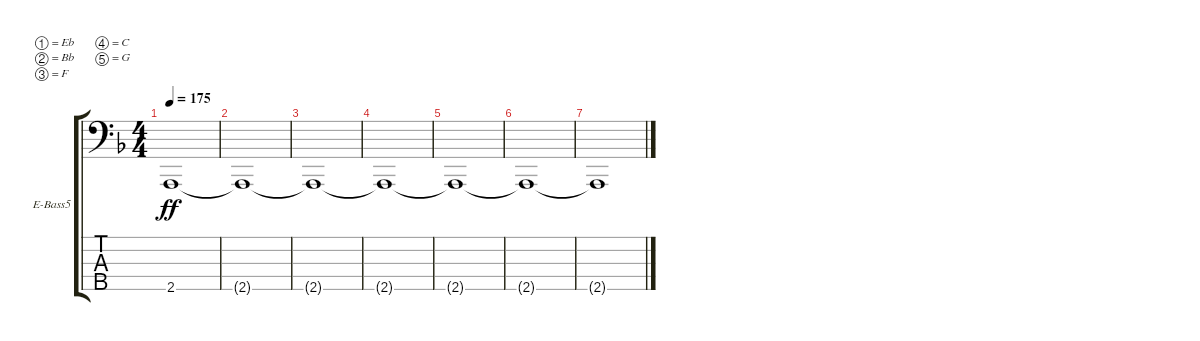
\defaultSystemsLayout 4
\bracketExtendMode groupsimilarinstruments
\firstSystemTrackNameOrientation horizontal
\otherSystemsTrackNameOrientation horizontal
\track ("Electric Bass" "E-Bass5") {instrument electricbassfinger}
\staff {score tabs}
\tuning (Eb2 Bb1 F1 C1 G0)
\ts (4 4)
\tempo 175
\clef f4
\ks f
2.5{t}.1{dy ff} |
2.5{t}.1 |
2.5{t}.1 |
2.5{t}.1 |
2.5{t}.1 |
2.5{t}.1 |
2.5{t}.1
